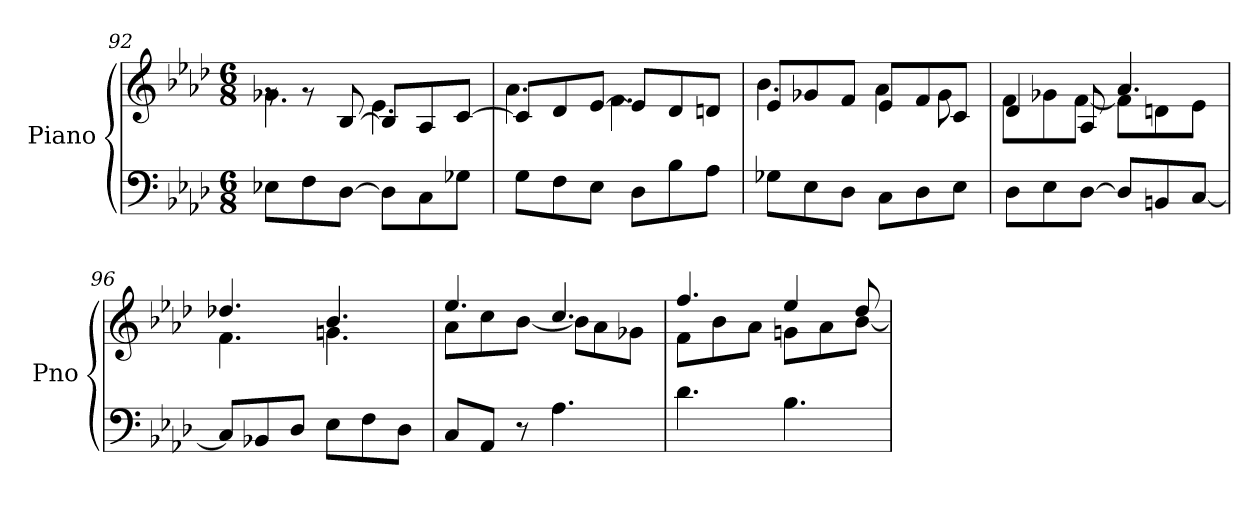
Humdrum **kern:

**kern	**kern
*part1	*part1
*staff2	*staff1
*I"Piano	*
*I'Pno	*
*clefF4	*clefG2
*k[b-e-a-d-]	*k[b-e-a-d-]
*M6/8	*M6/8
=92	=92
*	*^
8E-X\L	8rg	4.g-X\
8F\	8rg	.
[8D-\J	[8B-/	.
8D-\L]	8B-/L]	4.e-\
8C\	8A-/	.
8G-X\J	[8c/J	.
!!LO:LB:g=z	!!
=93	=93	=93
8G\L	8c/L]	4.a-\
8F\	8d-/	.
8E-\J	[8e-/J	.
8D-\L	8e-/L]	4.f\
8B-\	8d-/	.
8A-\J	8dn/J	.
=94	=94	=94
8G-X\L	8e-/L	4.b-\
8E-\	8g-X/	.
8D-\J	8f/J	.
8C\L	8e-/L	4a-\
8D-\	8f/	.
8E-\J	8c/J	8g-\
=95	=95	=95
8D-\L	4d-/	8f\L
8E-\	.	8g-X\
[8D-\J	8A-/	[8f\J
8D-/L]	4.a-/	8f\L]
8BBn/	.	8dn\
[8C/J	.	8e-\J
=96	=96	=96
8C/L]	4.dd-X/	4.f\
8BB-X/	.	.
8D-/J	.	.
8E-\L	4.b-/	4.gn\
8F\	.	.
8D-\J	.	.
=97	=97	=97
8C/L	4.ee-/	8a-\L
8AA-/J	.	8cc\
8r	.	[8b-\J
4.A-\	4.cc/	8b-\L]
.	.	8a-\
.	.	8g-X\J
!!LO:PB:g=z	!!
=98	=98	=98
4.d-\	4.ff/	8f\L
.	.	8b-\
.	.	8a-\J
4.B-\	4ee-/	8gn\L
.	.	8a-\
.	8dd-/	[8b-\J
*	*v	*v
=	=
*-	*-
